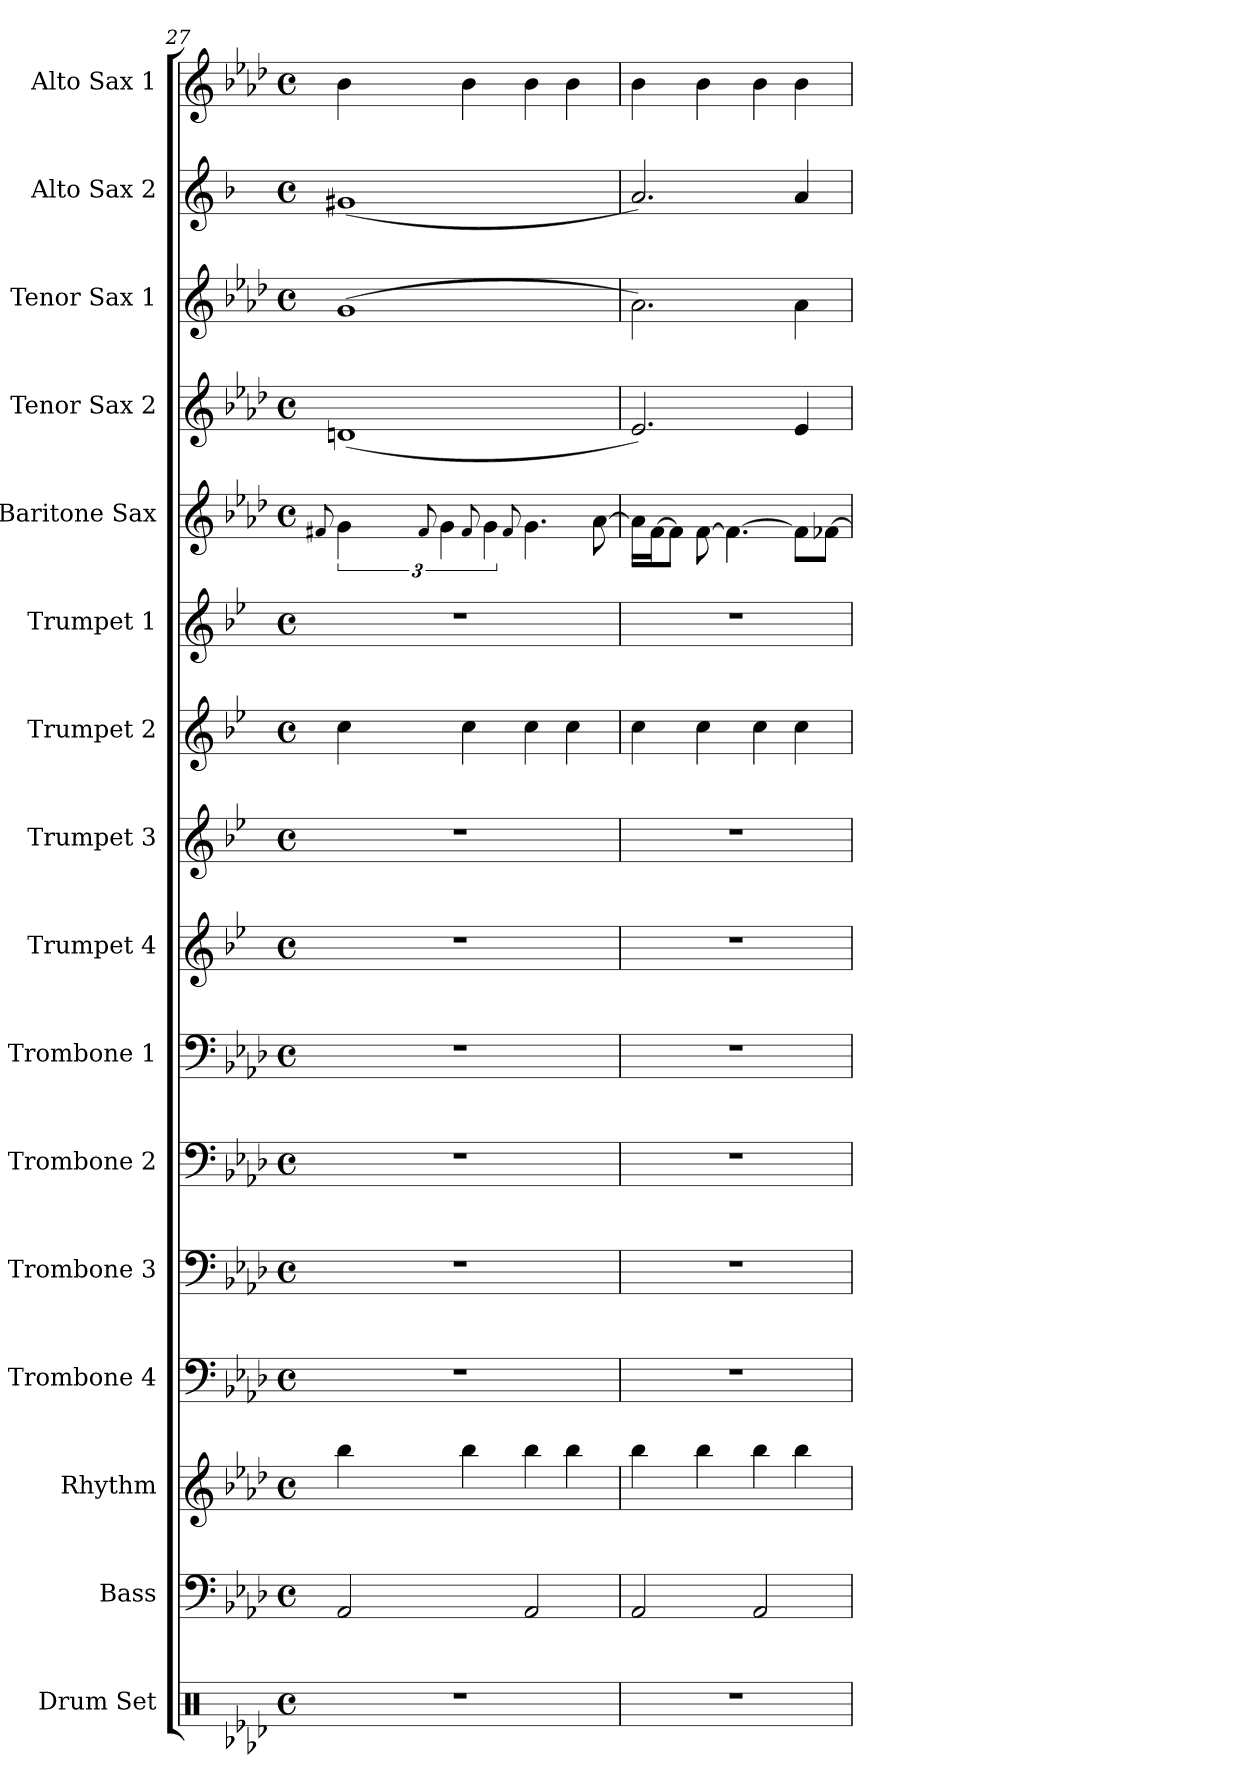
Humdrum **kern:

**kern	**kern	**kern	**kern	**kern	**kern	**kern	**kern	**kern	**kern	**kern	**kern	**kern	**kern	**kern	**kern
*part16	*part15	*part14	*part13	*part12	*part11	*part10	*part9	*part8	*part7	*part6	*part5	*part4	*part3	*part2	*part1
*staff16	*staff15	*staff14	*staff13	*staff12	*staff11	*staff10	*staff9	*staff8	*staff7	*staff6	*staff5	*staff4	*staff3	*staff2	*staff1
*I"Drum Set	*I"Bass	*I"Rhythm	*I"Trombone 4	*I"Trombone 3	*I"Trombone 2	*I"Trombone 1	*I"Trumpet 4	*I"Trumpet 3	*I"Trumpet 2	*I"Trumpet 1	*I"Baritone Sax	*I"Tenor Sax 2	*I"Tenor Sax 1	*I"Alto Sax 2	*I"Alto Sax 1
*I'Drums	*I'Bass	*	*I'Bone 4	*I'Bone 3	*I'Bone 2	*I'Bone 1	*I'Tpt 4	*I'Tpt 3	*I'Tpt 2	*I'Tpt 1	*I'Bari Sax	*I'Tenor 2	*I'Tenor 1	*I'Alto 2	*I'Alto 1
*clefX	*clefF4	*clefG2	*clefF4	*clefF4	*clefF4	*clefF4	*clefG2	*clefG2	*clefG2	*clefG2	*clefG2	*clefG2	*clefG2	*clefG2	*clefG2
*	*ITrd7c12	*ITrd7c12	*	*	*	*	*ITrd1c2	*ITrd1c2	*ITrd1c2	*ITrd1c2	*ITrd12c21	*ITrd8c14	*ITrd8c14	*ITrd5c9	*
*k[b-e-a-d-]	*k[b-e-a-d-]	*k[b-e-a-d-]	*k[b-e-a-d-]	*k[b-e-a-d-]	*k[b-e-a-d-]	*k[b-e-a-d-]	*k[b-e-a-d-]	*k[b-e-a-d-]	*k[b-e-a-d-]	*k[b-e-a-d-]	*k[b-e-a-d-]	*k[b-e-a-d-]	*k[b-e-a-d-]	*k[b-e-a-d-]	*k[b-e-a-d-]
*A-:	*A-:	*A-:	*A-:	*A-:	*A-:	*A-:	*A-:	*A-:	*A-:	*A-:	*A-:	*A-:	*A-:	*A-:	*A-:
*M4/4	*M4/4	*M4/4	*M4/4	*M4/4	*M4/4	*M4/4	*M4/4	*M4/4	*M4/4	*M4/4	*M4/4	*M4/4	*M4/4	*M4/4	*M4/4
*met(c)	*met(c)	*met(c)	*met(c)	*met(c)	*met(c)	*met(c)	*met(c)	*met(c)	*met(c)	*met(c)	*met(c)	*met(c)	*met(c)	*met(c)	*met(c)
=27	=27	=27	=27	=27	=27	=27	=27	=27	=27	=27	=27	=27	=27	=27	=27
.	.	.	.	.	.	.	.	.	.	.	8qqF#X/	.	.	.	.
1r	2AAA-/	4b-\	1r	1r	1r	1r	1r	1r	4b-\	1r	6G\	(<1Dn	(>1G	(<1Bn	4b-\
.	.	.	.	.	.	.	.	.	.	.	8qqF#/	.	.	.	.
.	.	.	.	.	.	.	.	.	.	.	6G\	.	.	.	.
.	.	4b-\	.	.	.	.	.	.	4b-\	.	.	.	.	.	4b-\
.	.	.	.	.	.	.	.	.	.	.	8qqF#/	.	.	.	.
.	.	.	.	.	.	.	.	.	.	.	6G\	.	.	.	.
.	.	.	.	.	.	.	.	.	.	.	8qqF#/	.	.	.	.
.	2AAA-/	4b-\	.	.	.	.	.	.	4b-\	.	4.G\	.	.	.	4b-\
.	.	4b-\	.	.	.	.	.	.	4b-\	.	.	.	.	.	4b-\
.	.	.	.	.	.	.	.	.	.	.	[8A-\	.	.	.	.
=28	=28	=28	=28	=28	=28	=28	=28	=28	=28	=28	=28	=28	=28	=28	=28
1r	2AAA-/	4b-\	1r	1r	1r	1r	1r	1r	4b-\	1r	16A-\LL]	2.E-/)	2.A-\)	2.c/)	4b-\
.	.	.	.	.	.	.	.	.	.	.	[16F\J	.	.	.	.
.	.	.	.	.	.	.	.	.	.	.	8F\J]	.	.	.	.
.	.	4b-\	.	.	.	.	.	.	4b-\	.	[8F\	.	.	.	4b-\
.	.	.	.	.	.	.	.	.	.	.	4.F\_	.	.	.	.
.	2AAA-/	4b-\	.	.	.	.	.	.	4b-\	.	.	.	.	.	4b-\
.	.	4b-\	.	.	.	.	.	.	4b-\	.	8F\L]	4E-/	4A-\	4c/	4b-\
.	.	.	.	.	.	.	.	.	.	.	[8F-X\J	.	.	.	.
=	=	=	=	=	=	=	=	=	=	=	=	=	=	=	=
*-	*-	*-	*-	*-	*-	*-	*-	*-	*-	*-	*-	*-	*-	*-	*-
